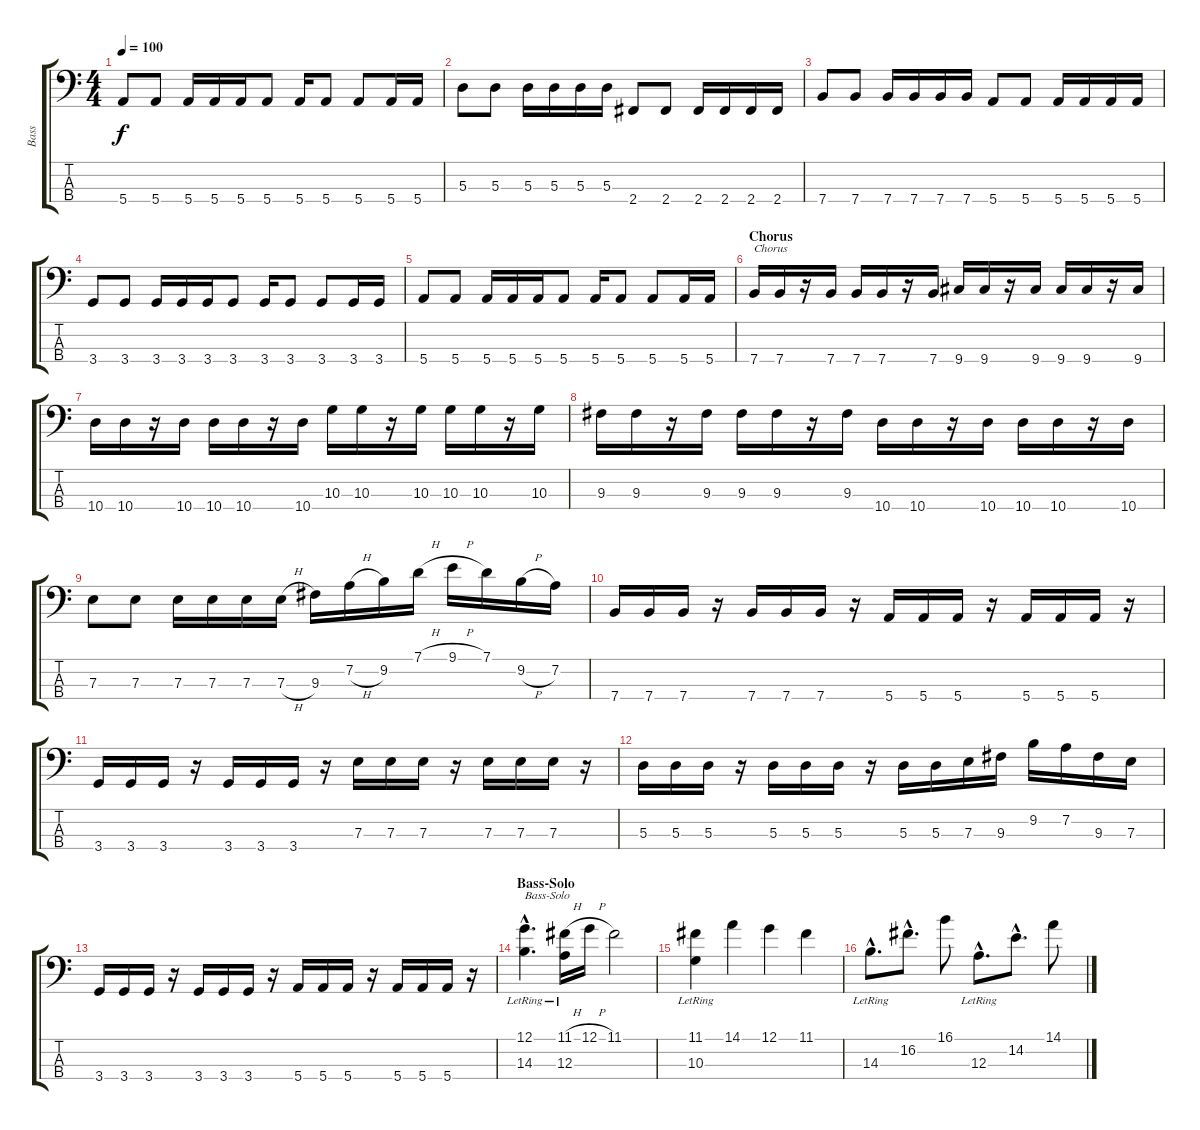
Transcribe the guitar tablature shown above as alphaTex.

\track ("Bass" "Bass") {instrument electricbassfinger}
\staff {score tabs}
\tuning (G2 D2 A1 E1) {hide}
\ts (4 4)
\tempo 100
\clef f4
\ks c
5.4.8{dy f} 5.4.8 5.4.16 5.4.16 5.4.16 5.4.8 5.4.16 5.4.8 5.4.8 5.4.16 5.4.16 |
5.3.8 5.3.8 5.3.16 5.3.16 5.3.16 5.3.16 2.4.8 2.4.8 2.4.16 2.4.16 2.4.16 2.4.16 |
7.4.8 7.4.8 7.4.16 7.4.16 7.4.16 7.4.16 5.4.8 5.4.8 5.4.16 5.4.16 5.4.16 5.4.16 |
3.4.8 3.4.8 3.4.16 3.4.16 3.4.16 3.4.8 3.4.16 3.4.8 3.4.8 3.4.16 3.4.16 |
5.4.8 5.4.8 5.4.16 5.4.16 5.4.16 5.4.8 5.4.16 5.4.8 5.4.8 5.4.16 5.4.16 |
\section ("" "Chorus")
7.4.16{txt "Chorus"} 7.4.16 r.16 7.4.16 7.4.16 7.4.16 r.16 7.4.16 9.4.16 9.4.16 r.16 9.4.16 9.4.16 9.4.16 r.16 9.4.16 |
10.4.16 10.4.16 r.16 10.4.16 10.4.16 10.4.16 r.16 10.4.16 10.3.16 10.3.16 r.16 10.3.16 10.3.16 10.3.16 r.16 10.3.16 |
9.3.16 9.3.16 r.16 9.3.16 9.3.16 9.3.16 r.16 9.3.16 10.4.16 10.4.16 r.16 10.4.16 10.4.16 10.4.16 r.16 10.4.16 |
7.3.8 7.3.8 7.3.16 7.3.16 7.3.16 7.3{h}.16 9.3.16 7.2{h}.16 9.2.16 7.1{h}.16 9.1{h}.16 7.1.16 9.2{h}.16 7.2.16 |
7.4.16 7.4.16 7.4.16 r.16 7.4.16 7.4.16 7.4.16 r.16 5.4.16 5.4.16 5.4.16 r.16 5.4.16 5.4.16 5.4.16 r.16 |
3.4.16 3.4.16 3.4.16 r.16 3.4.16 3.4.16 3.4.16 r.16 7.3.16 7.3.16 7.3.16 r.16 7.3.16 7.3.16 7.3.16 r.16 |
5.3.16 5.3.16 5.3.16 r.16 5.3.16 5.3.16 5.3.16 r.16 5.3.16 5.3.16 7.3.16 9.3.16 9.2.16 7.2.16 9.3.16 7.3.16 |
3.4.16 3.4.16 3.4.16 r.16 3.4.16 3.4.16 3.4.16 r.16 5.4.16 5.4.16 5.4.16 r.16 5.4.16 5.4.16 5.4.16 r.16 |
\section ("" "Bass-Solo")
(12.1{hac} 14.3{hac lr}).4{d txt "Bass-Solo"} (11.1{h} 12.3{lr}).16 12.1{h}.16 11.1.2 |
(11.1 10.3{lr}).4 14.1.4 12.1.4 11.1.4 |
14.3{hac lr}.8{d} 16.2{hac}.8{d} 16.1.8 12.3{hac lr}.8{d} 14.2{hac}.8{d} 14.1.8
